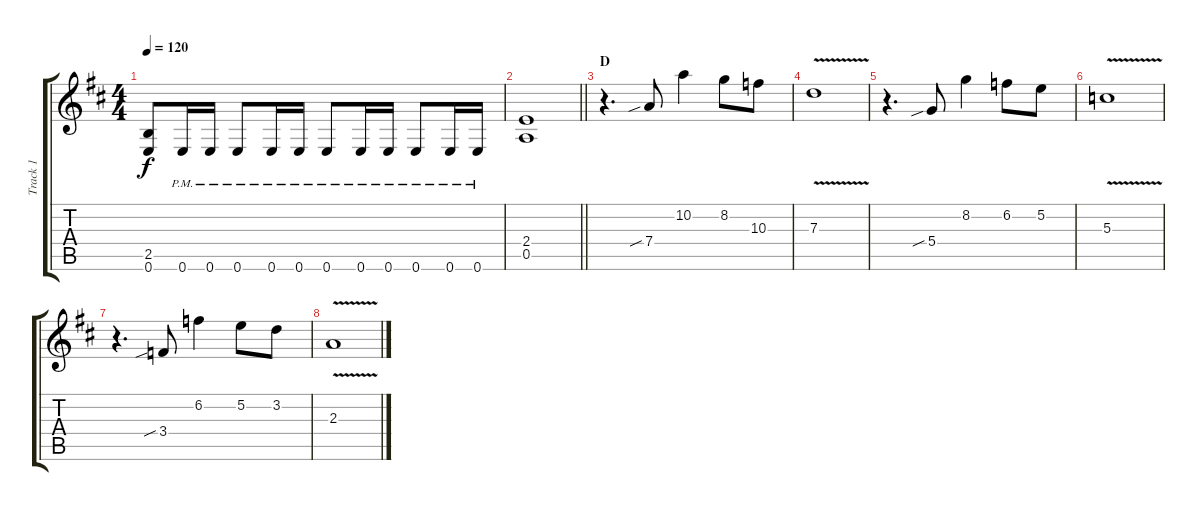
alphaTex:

\track ("Track 1" "Track 1") {instrument acousticguitarsteel}
\staff {score tabs}
\tuning (E4 B3 G3 D3 A2 E2) {hide}
\ts (4 4)
\tempo 120
\clef g2
\ks d
(2.5 0.6).8{dy f} 0.6{pm}.16 0.6{pm}.16 0.6{pm}.8 0.6{pm}.16 0.6{pm}.16 0.6{pm}.8 0.6{pm}.16 0.6{pm}.16 0.6{pm}.8 0.6{pm}.16 0.6{pm}.16 |
\barLineRight lightlight
(2.4 0.5).1 |
\section ("" "D")
r.4{d} 7.4{sib}.8 10.2.4 8.2.8 10.3.8 |
7.3{v}.1 |
r.4{d} 5.4{sib}.8 8.2.4 6.2.8 5.2.8 |
5.3{v}.1 |
r.4{d} 3.4{sib}.8 6.2.4 5.2.8 3.2.8 |
2.3{v}.1
